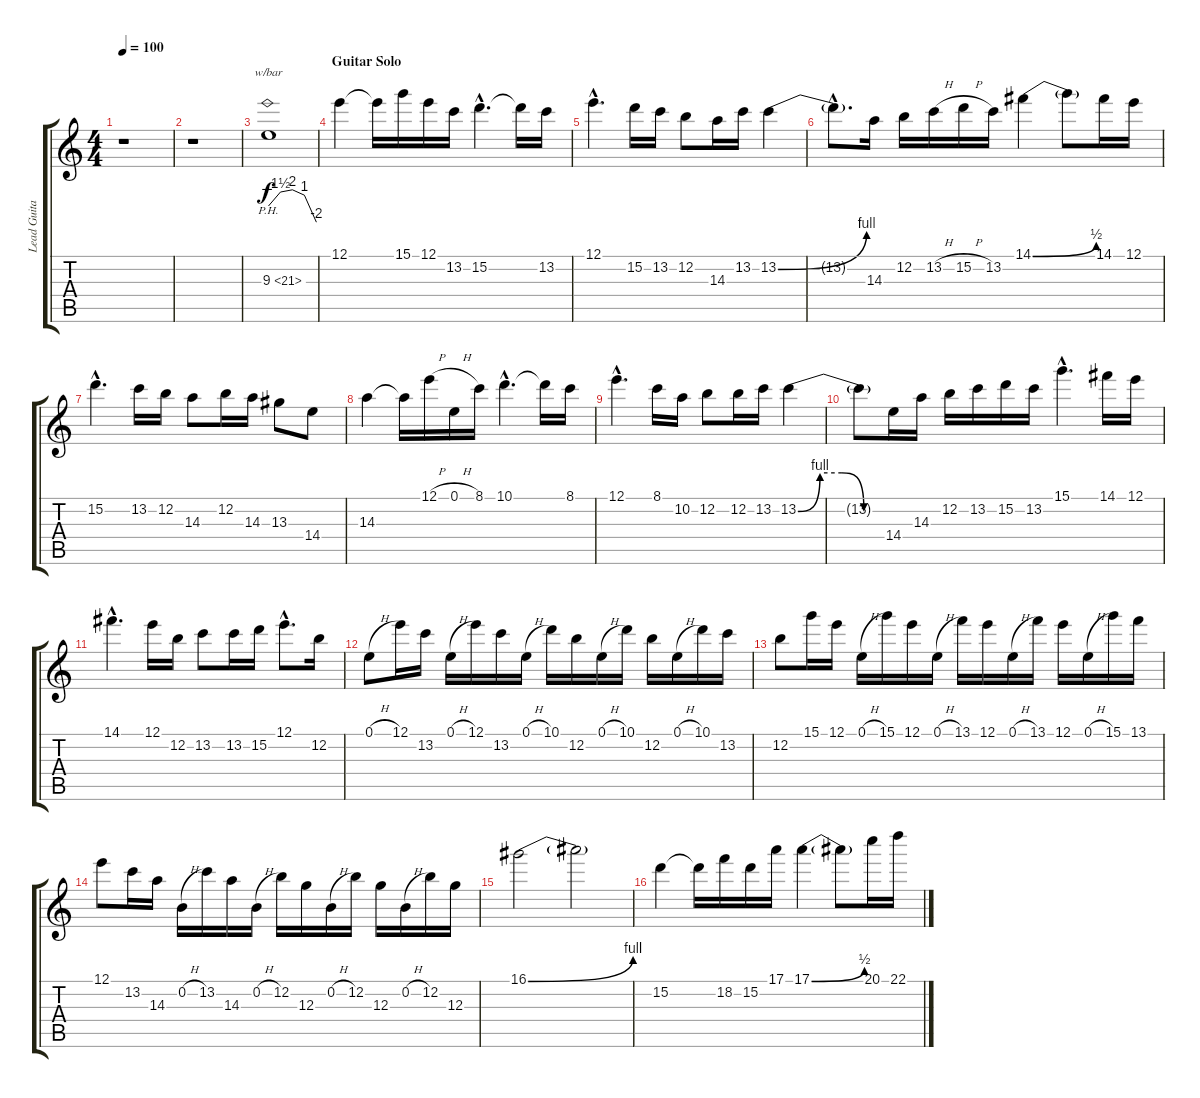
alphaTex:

\track ("Lead Guitar" "Lead Guita") {instrument overdrivenguitar}
\staff {score tabs}
\tuning (E4 B3 G3 D3 A2 E2) {hide}
\ts (4 4)
\tempo 100
\clef g2
\ks c
r.1{dy f} |
r.1 |
9.3{ph 12}.1{tbe (custom default 0 0 15 6 30 8 45 4 60 -8) volume 9} |
\section ("" "Guitar Solo")
12.1.4{volume 15} 12.1{t}.16 15.1.16 12.1.16 13.2.16 15.2{hac}.4{d} 15.2{t}.16 13.2.16 |
12.1{hac}.4{d} 15.2.16 13.2.16 12.2.8 14.3.16 13.2.16 13.2{be (bend 0 0 60 4)}.4 |
13.2{hac t}.8{d} 14.3.16 12.2.16 13.2{h}.16 15.2{h}.16 13.2.16 14.1{be (bend 0 0 60 2)}.4 14.1{t}.8 14.1.16 12.1.16 |
15.2{hac}.4{d} 13.2.16 12.2.16 14.3.8 12.2.16 14.3.16 13.3.8 14.4.8 |
14.3.4 14.3{t}.16 12.1{h}.16 0.1{h}.16 8.1.16 10.1{hac}.4{d} 10.1{t}.16 8.1.16 |
12.1{hac}.4{d} 8.1.16 10.2.16 12.2.8 12.2.16 13.2.16 13.2{be (custom 0 0 15 4 30 4 45 0 60 0)}.4 |
13.2{t}.8 14.4.16 14.3.16 12.2.16 13.2.16 15.2.16 13.2.16 15.1{hac}.4{d} 14.1.16 12.1.16 |
14.1{hac}.4{d} 12.1.16 12.2.16 13.2.8 13.2.16 15.2.16 12.1{hac}.8{d} 12.2.16 |
0.1{h}.8 12.1.16 13.2.16 0.1{h}.16 12.1.16 13.2.16 0.1{h}.16 10.1.16 12.2.16 0.1{h}.16 10.1.16 12.2.16 0.1{h}.16 10.1.16 13.2.16 |
12.2.8 15.1.16 12.1.16 0.1{h}.16 15.1.16 12.1.16 0.1{h}.16 13.1.16 12.1.16 0.1{h}.16 13.1.16 12.1.16 0.1{h}.16 15.1.16 13.1.16 |
12.1.8 13.2.16 14.3.16 0.2{h}.16 13.2.16 14.3.16 0.2{h}.16 12.2.16 12.3.16 0.2{h}.16 12.2.16 12.3.16 0.2{h}.16 12.2.16 12.3.16 |
16.1{be (bend 0 0 60 4)}.2 16.1{t}.2 |
15.2.4 15.2{t}.16 18.2.16 15.2.16 17.1.16 17.1{be (bend 0 0 60 2)}.4 17.1{t}.8 20.1.16 22.1.16
